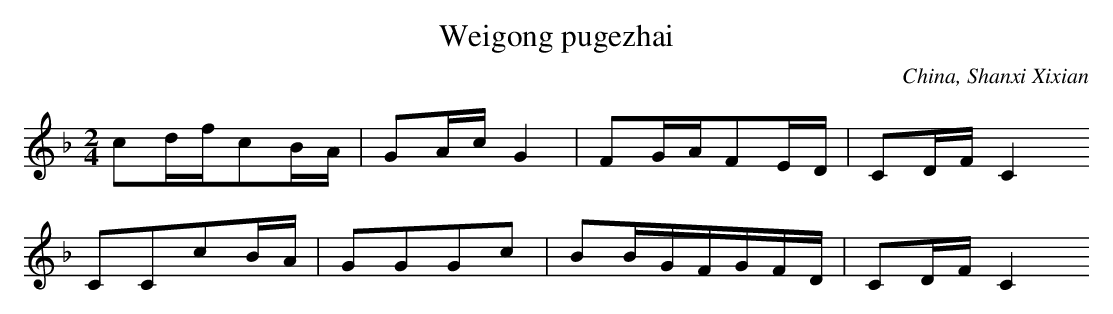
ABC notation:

X:1
T: Weigong pugezhai
O: China, Shanxi Xixian
M: 2/4
L: 1/16
K: F
c2dfc2BA | G2AcG4 | F2GAF2ED | C2DFC4
C2C2c2BA | G2G2G2c2 | B2BGFGFD | C2DFC4
